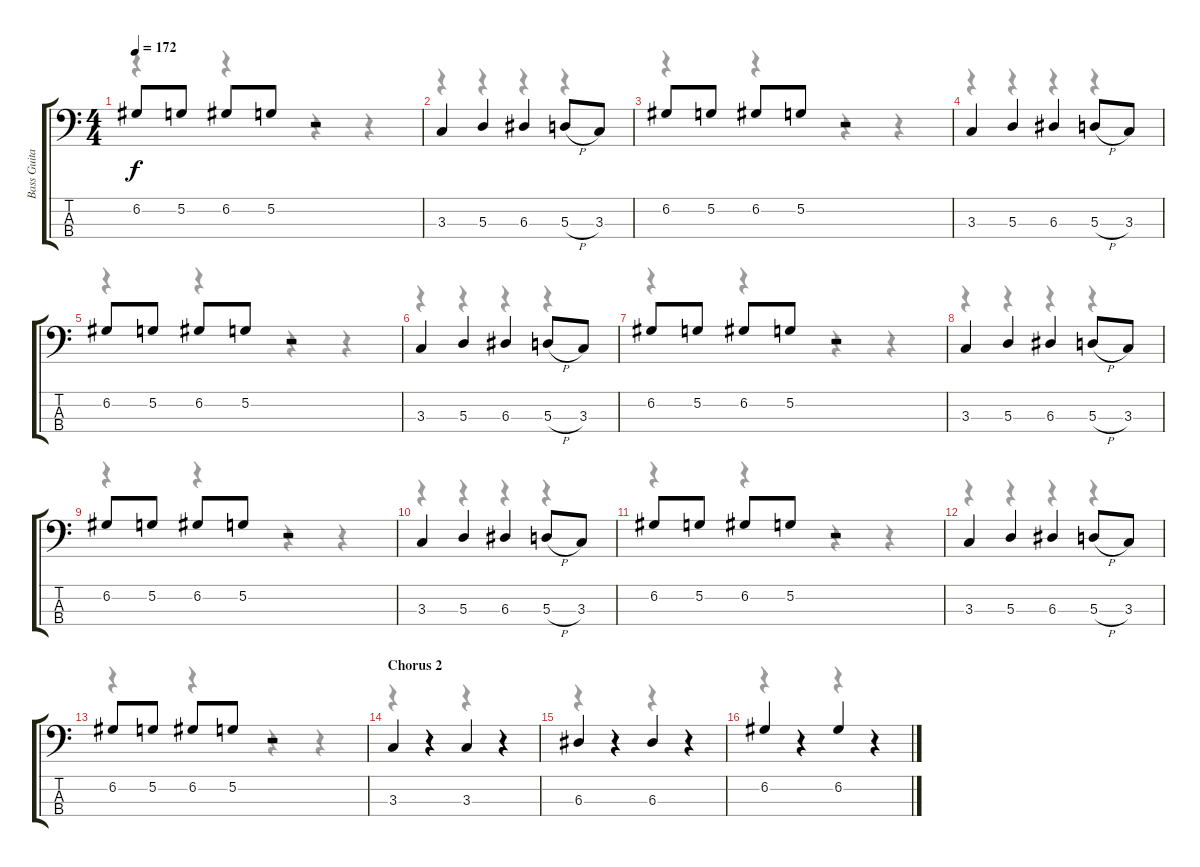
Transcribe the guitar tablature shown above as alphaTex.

\track ("Bass Guitar" "Bass Guita") {instrument electricbasspick}
\staff {score tabs}
\tuning (G2 D2 A1 E1) {hide}
\voice
\ts (4 4)
\tempo 172
\clef f4
\ks c
6.2.8{dy f} 5.2.8 6.2.8 5.2.8 r.2 |
3.3.4 5.3.4 6.3.4 5.3{h}.8 3.3.8 |
6.2.8 5.2.8 6.2.8 5.2.8 r.2 |
3.3.4 5.3.4 6.3.4 5.3{h}.8 3.3.8 |
6.2.8 5.2.8 6.2.8 5.2.8 r.2 |
3.3.4 5.3.4 6.3.4 5.3{h}.8 3.3.8 |
6.2.8 5.2.8 6.2.8 5.2.8 r.2 |
3.3.4 5.3.4 6.3.4 5.3{h}.8 3.3.8 |
6.2.8 5.2.8 6.2.8 5.2.8 r.2 |
3.3.4 5.3.4 6.3.4 5.3{h}.8 3.3.8 |
6.2.8 5.2.8 6.2.8 5.2.8 r.2 |
3.3.4 5.3.4 6.3.4 5.3{h}.8 3.3.8 |
6.2.8 5.2.8 6.2.8 5.2.8 r.2 |
\section ("" "Chorus 2")
3.3.4 r.4 3.3.4 r.4 |
6.3.4 r.4 6.3.4 r.4 |
6.2.4 r.4 6.2.4 r.4
\voice
\clef f4
\ottava regular
\simile none
\ks c
r.4{dy f} r.4 r.4 r.4 |
r.4 r.4 r.4 r.4 |
r.4 r.4 r.4 r.4 |
r.4 r.4 r.4 r.4 |
r.4 r.4 r.4 r.4 |
r.4 r.4 r.4 r.4 |
r.4 r.4 r.4 r.4 |
r.4 r.4 r.4 r.4 |
r.4 r.4 r.4 r.4 |
r.4 r.4 r.4 r.4 |
r.4 r.4 r.4 r.4 |
r.4 r.4 r.4 r.4 |
r.4 r.4 r.4 r.4 |
r.4 r.4 r.4 r.4 |
r.4 r.4 r.4 r.4 |
r.4 r.4 r.4 r.4
